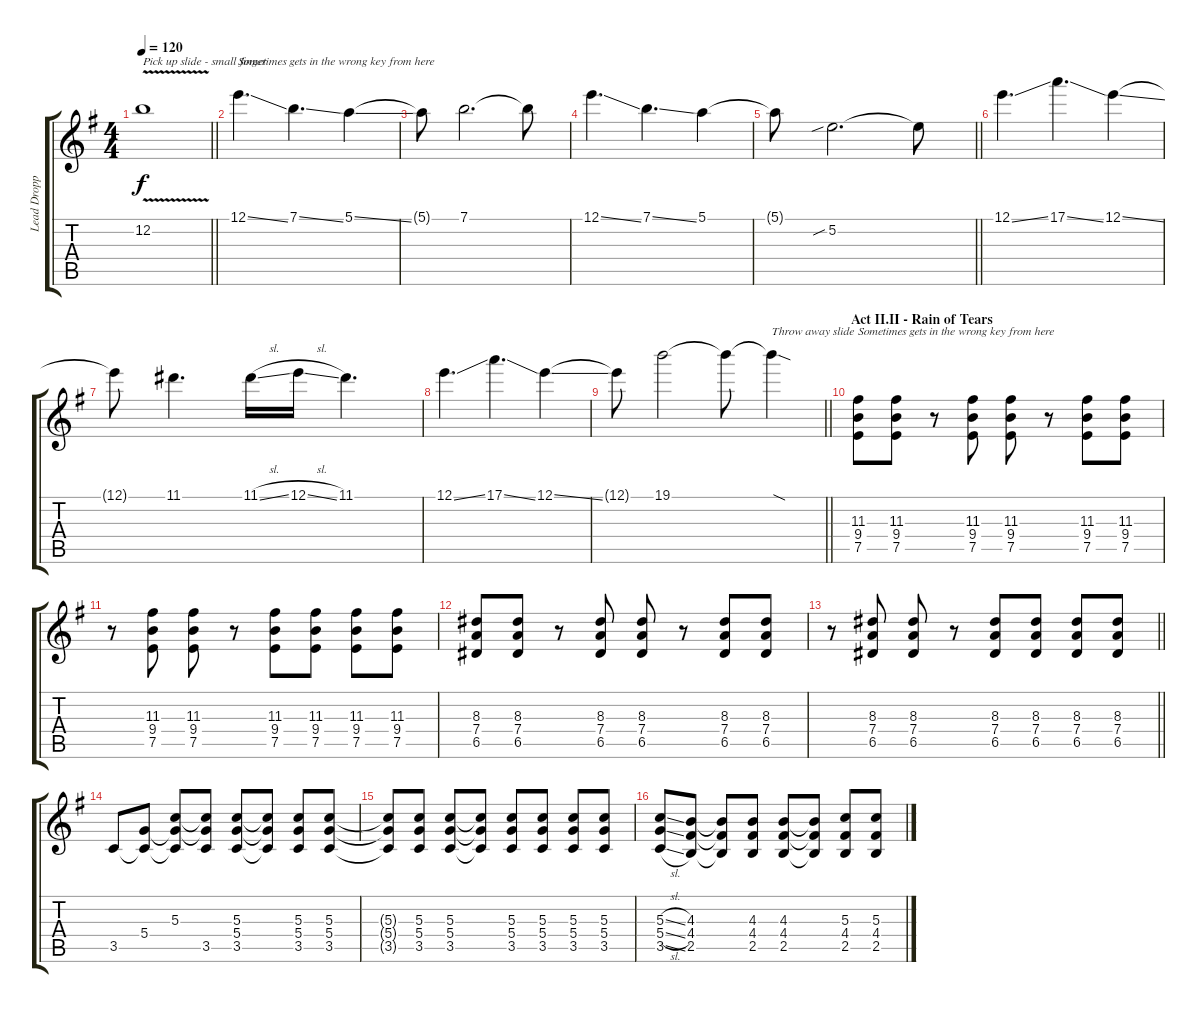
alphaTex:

\track ("Lead Dropped D " "Lead Dropp") {instrument distortionguitar}
\staff {score tabs}
\tuning (E4 B3 G3 D3 A2 D2) {hide}
\ts (4 4)
\tempo 120
\clef g2
\barLineRight lightlight
\ks eminor
12.2{v}.1{txt "Pick up slide - small finger" dy f} |
12.1{ss}.4{d txt "Sometimes gets in the wrong key from here"} 7.1{ss}.4{d} 5.1{ss}.4 |
5.1{t}.8 7.1.2{d} 7.1{t}.8 |
12.1{ss}.4{d} 7.1{ss}.4{d} 5.1.4 |
\barLineRight lightlight
5.1{t}.8 5.2{sib}.2{d} 5.2{t}.8 |
12.1{ss}.4{d} 17.1{ss}.4{d} 12.1{ss}.4 |
12.1{t}.8 11.1.4{d} 11.1{sl}.16 12.1{sl}.16 11.1.4{d} |
12.1{ss}.4{d} 17.1{ss}.4{d} 12.1{ss}.4 |
\barLineRight lightlight
12.1{t}.8 19.1.2 19.1{t}.8 19.1{sod t}.4{txt "Throw away slide"} |
\section ("" "Act II.II - Rain of Tears")
(11.3 9.4 7.5).8{txt "Sometimes gets in the wrong key from here" balance 0 instrument distortionguitar} (11.3 9.4 7.5).8 r.8 (11.3 9.4 7.5).8 (11.3 9.4 7.5).8 r.8 (11.3 9.4 7.5).8 (11.3 9.4 7.5).8 |
r.8 (11.3 9.4 7.5).8 (11.3 9.4 7.5).8 r.8 (11.3 9.4 7.5).8 (11.3 9.4 7.5).8 (11.3 9.4 7.5).8 (11.3 9.4 7.5).8 |
(8.3 7.4 6.5).8 (8.3 7.4 6.5).8 r.8 (8.3 7.4 6.5).8 (8.3 7.4 6.5).8 r.8 (8.3 7.4 6.5).8 (8.3 7.4 6.5).8 |
\barLineRight lightlight
r.8 (8.3 7.4 6.5).8 (8.3 7.4 6.5).8 r.8 (8.3 7.4 6.5).8 (8.3 7.4 6.5).8 (8.3 7.4 6.5).8 (8.3 7.4 6.5).8 |
3.5.8 (5.4 3.5{t}).8 (5.3 5.4{t} 3.5{t}).8 (5.3{t} 5.4{t} 3.5).8 (5.3 5.4 3.5).8 (5.3{t} 5.4{t} 3.5{t}).8 (5.3 5.4 3.5).8 (5.3 5.4 3.5).8 |
(5.3{t} 5.4{t} 3.5{t}).8 (5.3 5.4 3.5).8 (5.3 5.4 3.5).8 (5.3{t} 5.4{t} 3.5{t}).8 (5.3 5.4 3.5).8 (5.3 5.4 3.5).8 (5.3 5.4 3.5).8 (5.3 5.4 3.5).8 |
(5.3{sl} 5.4{sl} 3.5{sl}).8 (4.3 4.4 2.5).8 (4.3{t} 4.4{t} 2.5{t}).8 (4.3 4.4 2.5).8 (4.3 4.4 2.5).8 (4.3{t} 4.4{t} 2.5{t}).8 (5.3 4.4 2.5).8 (5.3 4.4 2.5).8
